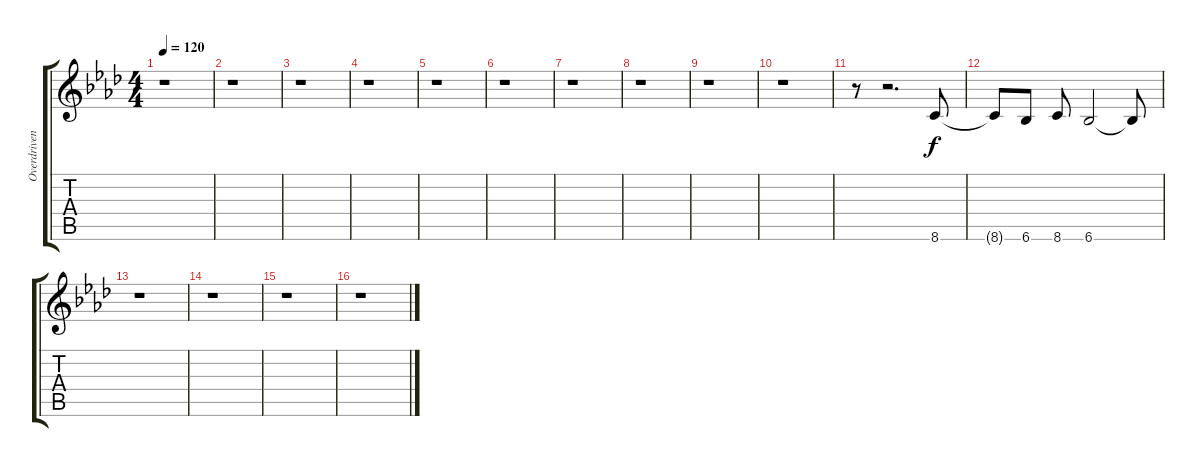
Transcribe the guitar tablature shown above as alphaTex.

\track ("Overdriven" "Overdriven") {instrument overdrivenguitar}
\staff {score tabs}
\tuning (E4 B3 G3 D3 A2 E2) {hide}
\ts (4 4)
\tempo 120
\clef g2
\ks ab
r.1{dy f} |
r.1 |
r.1 |
r.1 |
r.1 |
r.1 |
r.1 |
r.1 |
r.1 |
r.1 |
r.8 r.2{d} 8.6.8 |
8.6{t}.8 6.6.8 8.6.8 6.6.2 6.6{t}.8 |
r.1 |
r.1 |
r.1 |
r.1
